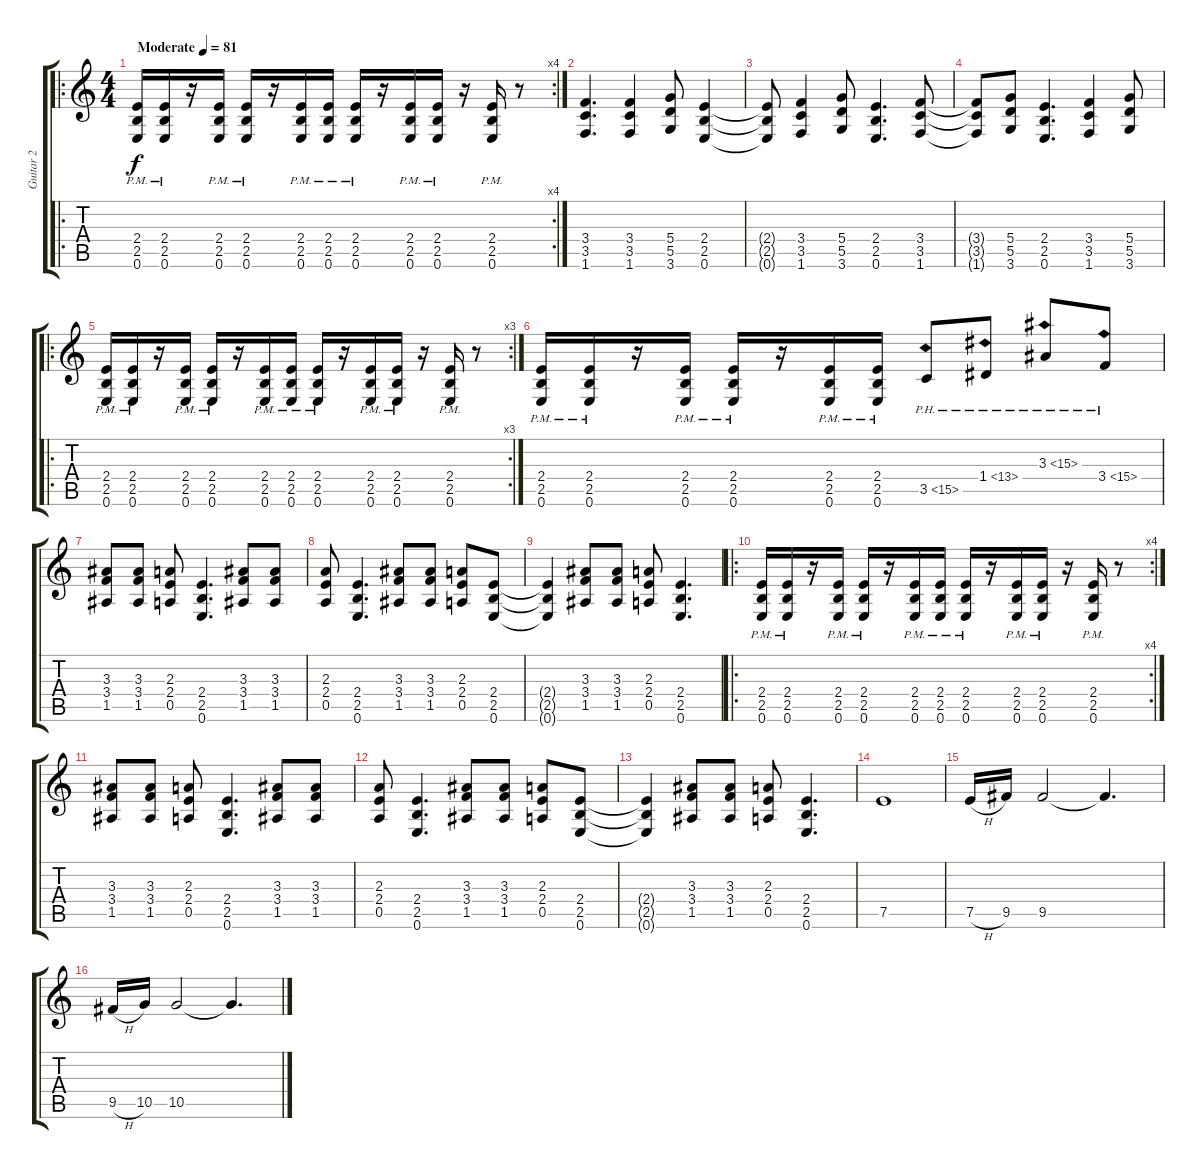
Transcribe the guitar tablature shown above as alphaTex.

\track ("Guitar 2" "Guitar 2") {instrument distortionguitar}
\staff {score tabs}
\tuning (E4 B3 G3 D3 A2 E2) {hide}
\ro
\rc 4
\ts (4 4)
\tempo (81 "Moderate")
\clef g2
\ks c
(2.4 2.5{pm} 0.6{pm}).16{dy f instrument distortionguitar} (2.4 2.5{pm} 0.6{pm}).16 r.16 (2.4 2.5{pm} 0.6{pm}).16 (2.4 2.5{pm} 0.6{pm}).16 r.16 (2.4 2.5{pm} 0.6{pm}).16 (2.4 2.5{pm} 0.6{pm}).16 (2.4 2.5{pm} 0.6{pm}).16 r.16 (2.4 2.5{pm} 0.6{pm}).16 (2.4 2.5{pm} 0.6{pm}).16 r.16 (2.4 2.5{pm} 0.6{pm}).16 r.8 |
(3.4 3.5 1.6).4{d} (3.4 3.5 1.6).4 (5.4 5.5 3.6).8 (2.4 2.5 0.6).4 |
(2.4{t} 2.5{t} 0.6{t}).8 (3.4 3.5 1.6).4 (5.4 5.5 3.6).8 (2.4 2.5 0.6).4{d} (3.4 3.5 1.6).8 |
(3.4{t} 3.5{t} 1.6{t}).8 (5.4 5.5 3.6).8 (2.4 2.5 0.6).4{d} (3.4 3.5 1.6).4 (5.4 5.5 3.6).8 |
\ro
\rc 3
(2.4 2.5{pm} 0.6{pm}).16 (2.4 2.5{pm} 0.6{pm}).16 r.16 (2.4 2.5{pm} 0.6{pm}).16 (2.4 2.5{pm} 0.6{pm}).16 r.16 (2.4 2.5{pm} 0.6{pm}).16 (2.4 2.5{pm} 0.6{pm}).16 (2.4 2.5{pm} 0.6{pm}).16 r.16 (2.4 2.5{pm} 0.6{pm}).16 (2.4 2.5{pm} 0.6{pm}).16 r.16 (2.4 2.5{pm} 0.6{pm}).16 r.8 |
(2.4 2.5{pm} 0.6{pm}).16 (2.4 2.5{pm} 0.6{pm}).16 r.16 (2.4 2.5{pm} 0.6{pm}).16 (2.4 2.5{pm} 0.6{pm}).16 r.16 (2.4 2.5{pm} 0.6{pm}).16 (2.4 2.5{pm} 0.6{pm}).16 3.5{ph 12}.8 1.4{ph 12}.8 3.3{ph 12}.8 3.4{ph 12}.8 |
(3.3 3.4 1.5).8 (3.3 3.4 1.5).8 (2.3 2.4 0.5).8 (2.4 2.5 0.6).4{d} (3.3 3.4 1.5).8 (3.3 3.4 1.5).8 |
(2.3 2.4 0.5).8 (2.4 2.5 0.6).4{d} (3.3 3.4 1.5).8 (3.3 3.4 1.5).8 (2.3 2.4 0.5).8 (2.4 2.5 0.6).8 |
(2.4{t} 2.5{t} 0.6{t}).4 (3.3 3.4 1.5).8 (3.3 3.4 1.5).8 (2.3 2.4 0.5).8 (2.4 2.5 0.6).4{d} |
\ro
\rc 4
(2.4 2.5{pm} 0.6{pm}).16 (2.4 2.5{pm} 0.6{pm}).16 r.16 (2.4 2.5{pm} 0.6{pm}).16 (2.4 2.5{pm} 0.6{pm}).16 r.16 (2.4 2.5{pm} 0.6{pm}).16 (2.4 2.5{pm} 0.6{pm}).16 (2.4 2.5{pm} 0.6{pm}).16 r.16 (2.4 2.5{pm} 0.6{pm}).16 (2.4 2.5{pm} 0.6{pm}).16 r.16 (2.4 2.5{pm} 0.6{pm}).16 r.8 |
(3.3 3.4 1.5).8 (3.3 3.4 1.5).8 (2.3 2.4 0.5).8 (2.4 2.5 0.6).4{d} (3.3 3.4 1.5).8 (3.3 3.4 1.5).8 |
(2.3 2.4 0.5).8 (2.4 2.5 0.6).4{d} (3.3 3.4 1.5).8 (3.3 3.4 1.5).8 (2.3 2.4 0.5).8 (2.4 2.5 0.6).8 |
(2.4{t} 2.5{t} 0.6{t}).4 (3.3 3.4 1.5).8 (3.3 3.4 1.5).8 (2.3 2.4 0.5).8 (2.4 2.5 0.6).4{d} |
7.5.1 |
7.5{h}.16 9.5.16 9.5.2 9.5{t}.4{d} |
9.5{h}.16 10.5.16 10.5.2 10.5{t}.4{d}
